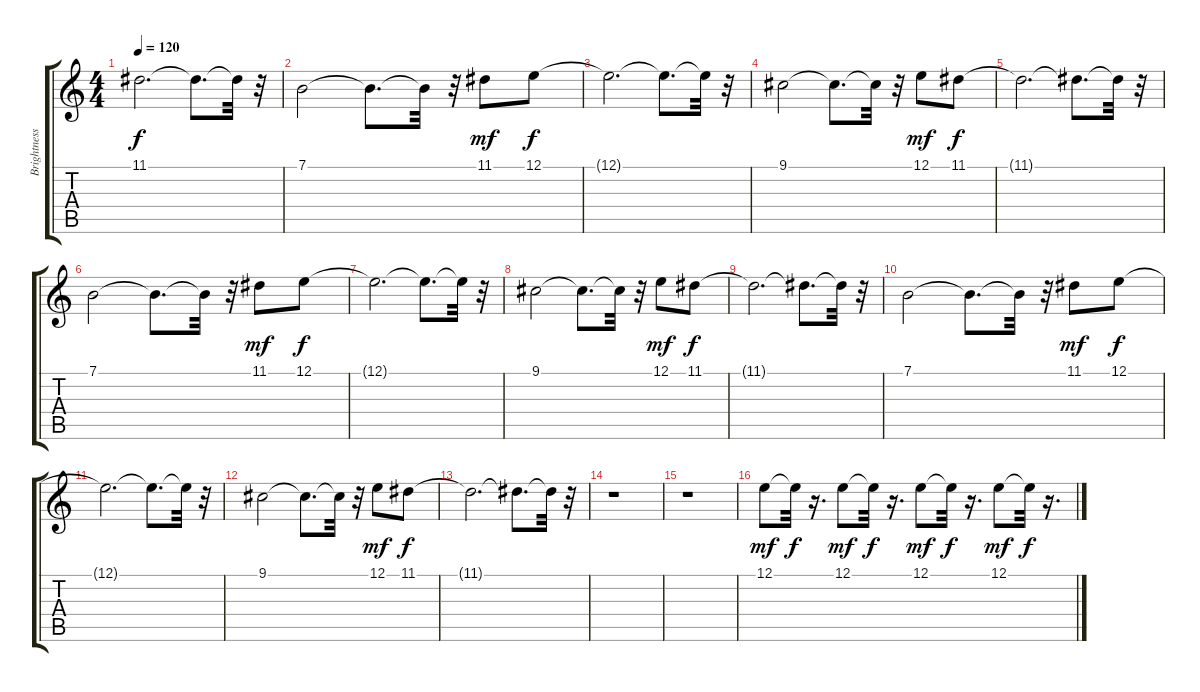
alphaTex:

\track ("Brightness" "Brightness") {instrument fx5brightness}
\staff {score tabs}
\tuning (E4 B3 G3 D3 A2 E2) {hide}
\ts (4 4)
\tempo 120
\clef g2
\ks c
11.1{t}.2{d dy f} 11.1{t}.8{d} 11.1{t}.32 r.32 |
7.1.2 7.1{t}.8{d} 7.1{t}.32 r.32 11.1.8{dy mf} 12.1.8{dy f} |
12.1{t}.2{d} 12.1{t}.8{d} 12.1{t}.32 r.32 |
9.1.2 9.1{t}.8{d} 9.1{t}.32 r.32 12.1.8{dy mf} 11.1.8{dy f} |
11.1{t}.2{d} 11.1{t}.8{d} 11.1{t}.32 r.32 |
7.1.2 7.1{t}.8{d} 7.1{t}.32 r.32 11.1.8{dy mf} 12.1.8{dy f} |
12.1{t}.2{d} 12.1{t}.8{d} 12.1{t}.32 r.32 |
9.1.2 9.1{t}.8{d} 9.1{t}.32 r.32 12.1.8{dy mf} 11.1.8{dy f} |
11.1{t}.2{d} 11.1{t}.8{d} 11.1{t}.32 r.32 |
7.1.2 7.1{t}.8{d} 7.1{t}.32 r.32 11.1.8{dy mf} 12.1.8{dy f} |
12.1{t}.2{d} 12.1{t}.8{d} 12.1{t}.32 r.32 |
9.1.2 9.1{t}.8{d} 9.1{t}.32 r.32 12.1.8{dy mf} 11.1.8{dy f} |
11.1{t}.2{d} 11.1{t}.8{d} 11.1{t}.32 r.32 |
r.1 |
r.1 |
12.1.8{dy mf} 12.1{t}.32{dy f} r.16{d} 12.1.8{dy mf} 12.1{t}.32{dy f} r.16{d} 12.1.8{dy mf} 12.1{t}.32{dy f} r.16{d} 12.1.8{dy mf} 12.1{t}.32{dy f} r.16{d}
